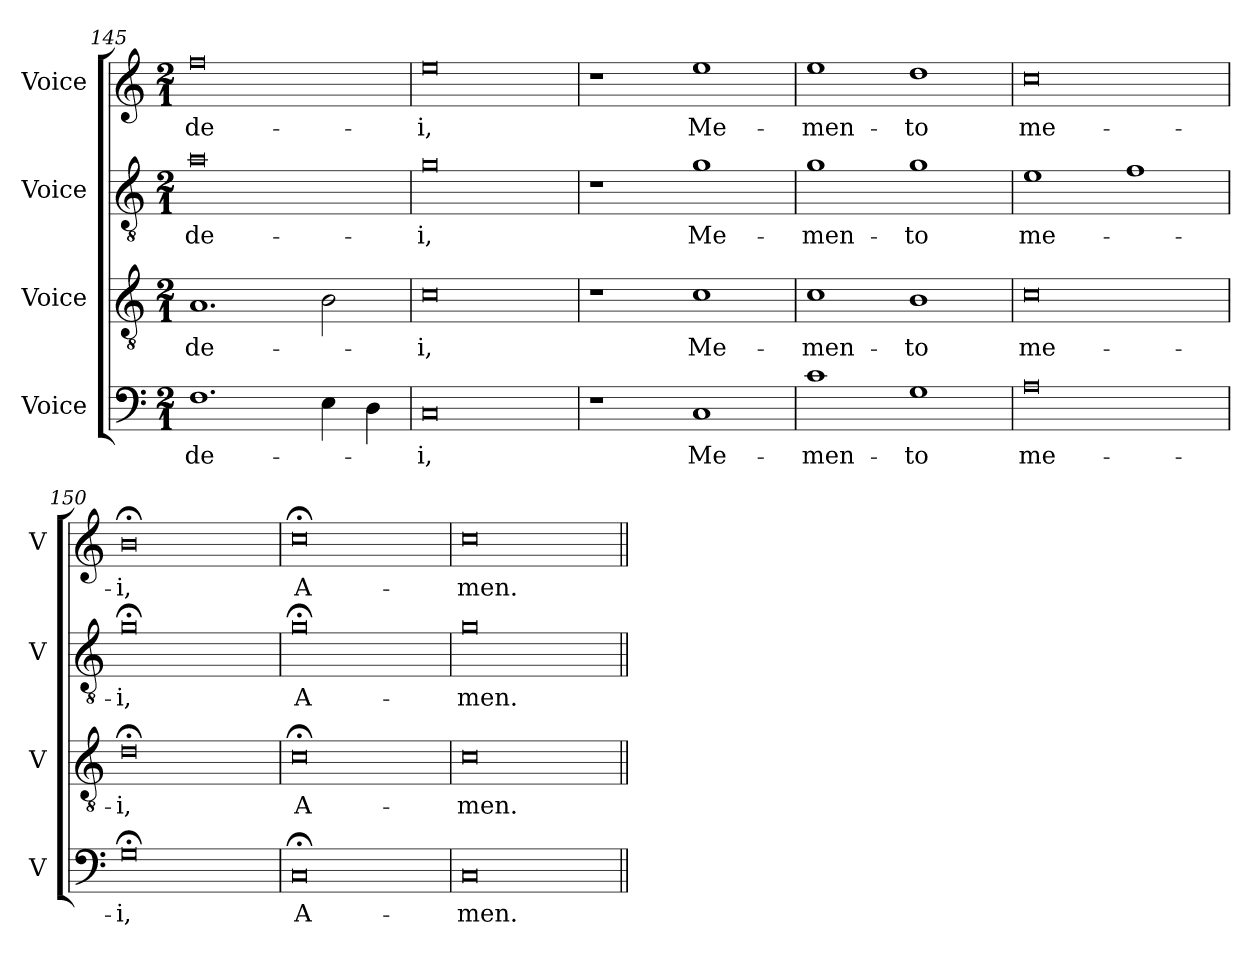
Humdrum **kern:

**kern	**text	**kern	**text	**kern	**text	**kern	**text
*part4	*part4	*part3	*part3	*part2	*part2	*part1	*part1
*staff4	*staff4	*staff3	*staff3	*staff2	*staff2	*staff1	*staff1
*I"Voice	*	*I"Voice	*	*I"Voice	*	*I"Voice	*
*I'V	*	*I'V	*	*I'V	*	*I'V	*
!!LO:PB:g=z
*clefF4	*	*clefGv2	*	*clefGv2	*	*clefG2	*
*k[]	*	*k[]	*	*k[]	*	*k[]	*
*M2/1	*	*M2/1	*	*M2/1	*	*M2/1	*
=145	=145	=145	=145	=145	=145	=145	=145
!	!LO:LY:b	!	!LO:LY:b	!	!LO:LY:b	!	!LO:LY:b
1.F	de-	1.A	de-	0a	de-	0ff	de-
4E\	.	2B\	.	.	.	.	.
4D\	.	.	.	.	.	.	.
=146	=146	=146	=146	=146	=146	=146	=146
!	!LO:LY:b	!	!LO:LY:b	!	!LO:LY:b	!	!LO:LY:b
0C	-i,	0c	-i,	0g	-i,	0ee	-i,
=147	=147	=147	=147	=147	=147	=147	=147
1r	.	1r	.	1r	.	1r	.
!	!LO:LY:b	!	!LO:LY:b	!	!LO:LY:b	!	!LO:LY:b
1C	Me-	1c	Me-	1g	Me-	1ee	Me-
=148	=148	=148	=148	=148	=148	=148	=148
!	!LO:LY:b	!	!LO:LY:b	!	!LO:LY:b	!	!LO:LY:b
1c	-men-	1c	-men-	1g	-men-	1ee	-men-
!	!LO:LY:b	!	!LO:LY:b	!	!LO:LY:b	!	!LO:LY:b
1G	-to	1B	-to	1g	-to	1dd	-to
=149	=149	=149	=149	=149	=149	=149	=149
!	!LO:LY:b	!	!LO:LY:b	!	!LO:LY:b	!	!LO:LY:b
0A	me-	0c	me-	1e	me-	0cc	me-
.	.	.	.	1f	.	.	.
!!LO:LB:g=z
=150	=150	=150	=150	=150	=150	=150	=150
!	!LO:LY:b	!	!LO:LY:b	!	!LO:LY:b	!	!LO:LY:b
0G;	-i,	0d;	-i,	0g;	-i,	0b;	-i,
=151	=151	=151	=151	=151	=151	=151	=151
!	!LO:LY:b	!	!LO:LY:b	!	!LO:LY:b	!	!LO:LY:b
0C;	A-	0c;	A-	0g;	A-	0cc;	A-
=152	=152	=152	=152	=152	=152	=152	=152
!	!LO:LY:b	!	!LO:LY:b	!	!LO:LY:b	!	!LO:LY:b
0C	-men.	0c	-men.	0g	-men.	0cc	-men.
=||	=||	=||	=||	=||	=||	=||	=||
*-	*-	*-	*-	*-	*-	*-	*-
